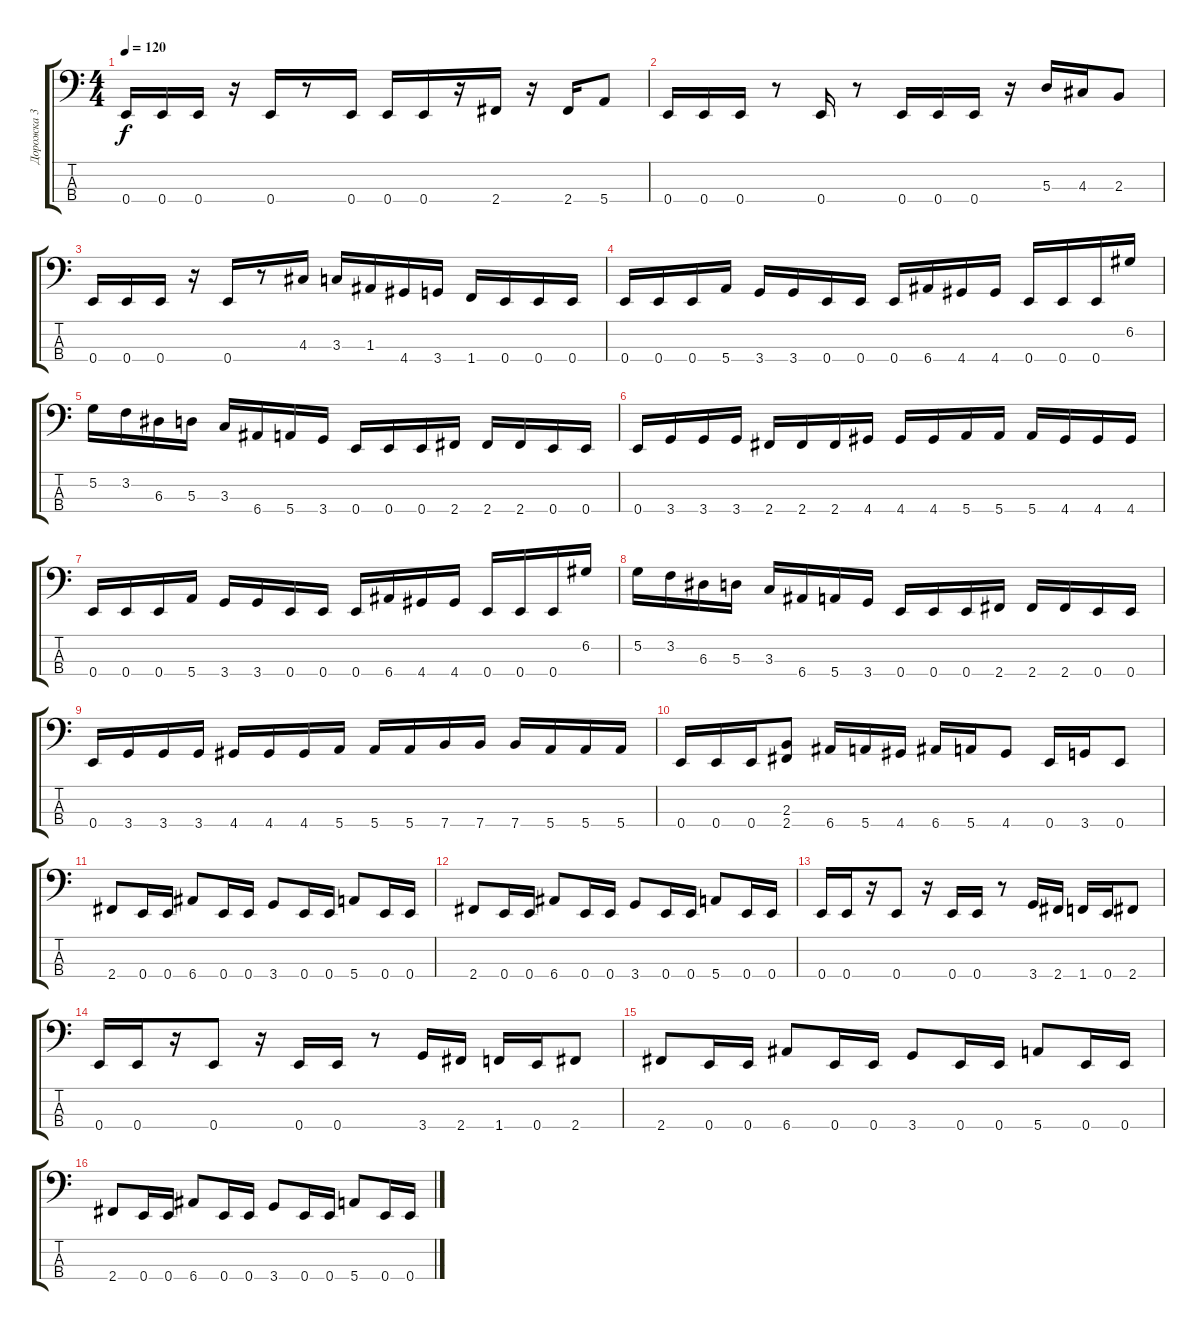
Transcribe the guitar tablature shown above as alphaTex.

\track ("Дорожка 3" "Дорожка 3") {instrument electricbassfinger}
\staff {score tabs}
\tuning (G2 D2 A1 E1) {hide}
\ts (4 4)
\tempo 120
\clef f4
\ks c
0.4.16{dy f} 0.4.16 0.4.16 r.16 0.4.16 r.8 0.4.16 0.4.16 0.4.16 r.16 2.4.16 r.16 2.4.16 5.4.8 |
0.4.16 0.4.16 0.4.16 r.8 0.4.16 r.8 0.4.16 0.4.16 0.4.16 r.16 5.3.16 4.3.16 2.3.8 |
0.4.16 0.4.16 0.4.16 r.16 0.4.16 r.8 4.3.16 3.3.16 1.3.16 4.4.16 3.4.16 1.4.16 0.4.16 0.4.16 0.4.16 |
0.4.16 0.4.16 0.4.16 5.4.16 3.4.16 3.4.16 0.4.16 0.4.16 0.4.16 6.4.16 4.4.16 4.4.16 0.4.16 0.4.16 0.4.16 6.2.16 |
5.2.16 3.2.16 6.3.16 5.3.16 3.3.16 6.4.16 5.4.16 3.4.16 0.4.16 0.4.16 0.4.16 2.4.16 2.4.16 2.4.16 0.4.16 0.4.16 |
0.4.16 3.4.16 3.4.16 3.4.16 2.4.16 2.4.16 2.4.16 4.4.16 4.4.16 4.4.16 5.4.16 5.4.16 5.4.16 4.4.16 4.4.16 4.4.16 |
0.4.16 0.4.16 0.4.16 5.4.16 3.4.16 3.4.16 0.4.16 0.4.16 0.4.16 6.4.16 4.4.16 4.4.16 0.4.16 0.4.16 0.4.16 6.2.16 |
5.2.16 3.2.16 6.3.16 5.3.16 3.3.16 6.4.16 5.4.16 3.4.16 0.4.16 0.4.16 0.4.16 2.4.16 2.4.16 2.4.16 0.4.16 0.4.16 |
0.4.16 3.4.16 3.4.16 3.4.16 4.4.16 4.4.16 4.4.16 5.4.16 5.4.16 5.4.16 7.4.16 7.4.16 7.4.16 5.4.16 5.4.16 5.4.16 |
0.4.16 0.4.16 0.4.16 (2.3 2.4).8 6.4.16 5.4.16 4.4.16 6.4.16 5.4.16 4.4.8 0.4.16 3.4.16 0.4.8 |
2.4.8 0.4.16 0.4.16 6.4.8 0.4.16 0.4.16 3.4.8 0.4.16 0.4.16 5.4.8 0.4.16 0.4.16 |
2.4.8 0.4.16 0.4.16 6.4.8 0.4.16 0.4.16 3.4.8 0.4.16 0.4.16 5.4.8 0.4.16 0.4.16 |
0.4.16 0.4.16 r.16 0.4.8 r.16 0.4.16 0.4.16 r.8 3.4.16 2.4.16 1.4.16 0.4.16 2.4.8 |
0.4.16 0.4.16 r.16 0.4.8 r.16 0.4.16 0.4.16 r.8 3.4.16 2.4.16 1.4.16 0.4.16 2.4.8 |
2.4.8 0.4.16 0.4.16 6.4.8 0.4.16 0.4.16 3.4.8 0.4.16 0.4.16 5.4.8 0.4.16 0.4.16 |
2.4.8 0.4.16 0.4.16 6.4.8 0.4.16 0.4.16 3.4.8 0.4.16 0.4.16 5.4.8 0.4.16 0.4.16
